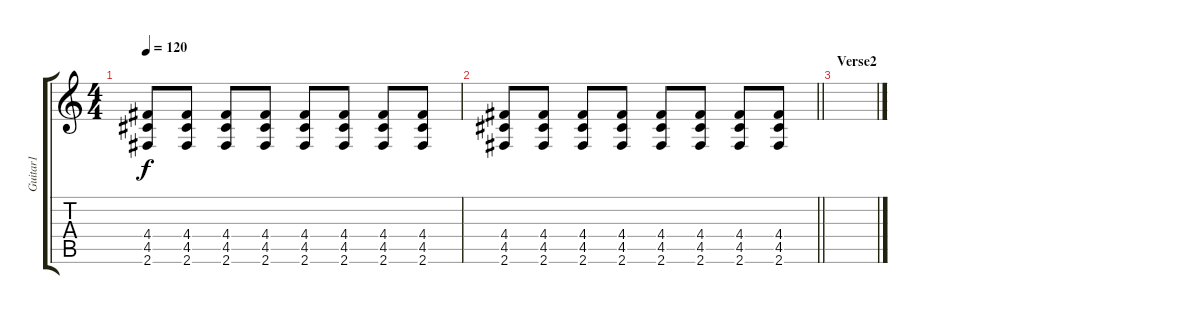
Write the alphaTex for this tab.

\track ("Guitar1" "Guitar1") {instrument distortionguitar}
\staff {score tabs}
\tuning (E4 B3 G3 D3 A2 E2) {hide}
\ts (4 4)
\tempo 120
\clef g2
\ks c
(4.4 4.5 2.6).8{dy f} (4.4 4.5 2.6).8 (4.4 4.5 2.6).8 (4.4 4.5 2.6).8 (4.4 4.5 2.6).8 (4.4 4.5 2.6).8 (4.4 4.5 2.6).8 (4.4 4.5 2.6).8 |
\barLineRight lightlight
(4.4 4.5 2.6).8 (4.4 4.5 2.6).8 (4.4 4.5 2.6).8 (4.4 4.5 2.6).8 (4.4 4.5 2.6).8 (4.4 4.5 2.6).8 (4.4 4.5 2.6).8 (4.4 4.5 2.6).8 |
\section ("" "Verse2")
